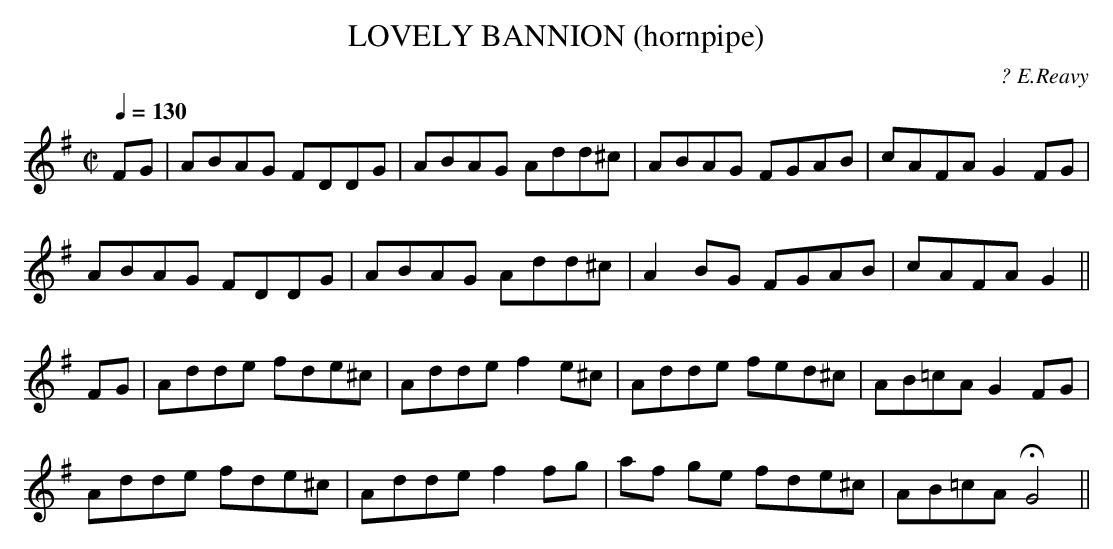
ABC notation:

X:1
T:LOVELY BANNION (hornpipe)
C:? E.Reavy
Y:"andantino"
Q:1/4=130
M:C|
L:1/8
K:Dmix
FG|ABAG FDDG|ABAG Add^c|ABAG FGAB|cAFA G2 FG|
ABAG FDDG|ABAG Add^c|A2 BG FGAB|cAFA G2||
FG|Adde fde^c|Adde f2 e^c|Adde fed^c|AB=cA G2 FG|
Adde fde^c|Adde f2 fg|af ge fde^c|AB=cA HG4||
